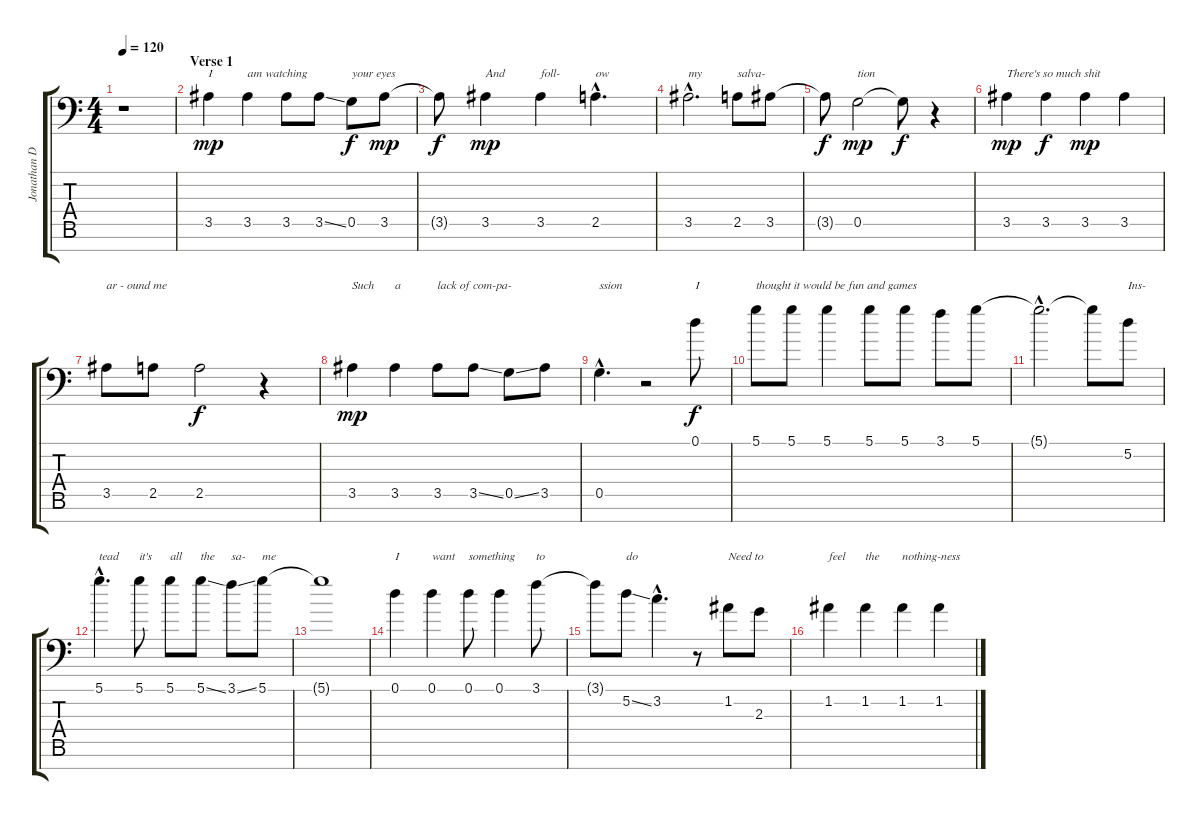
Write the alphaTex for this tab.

\track ("Jonathan Davis - Vocals" "Jonathan D") {instrument distortionguitar}
\staff {score tabs}
\tuning (D4 A3 F3 C3 G2 D2 A1) {hide}
\ts (4 4)
\tempo 120
\clef f4
\ks c
r.1{dy mp} |
\section ("" "Verse 1")
3.5.4{txt "I"} 3.5.4{txt "am watching"} 3.5.8 3.5{ss}.8 0.5.8{txt "your eyes" dy f} 3.5.8{dy mp} |
3.5{t}.8{dy f} 3.5.4{txt "And" dy mp} 3.5.4{txt "foll-"} 2.5{hac}.4{d txt "ow"} |
3.5{hac}.2{d txt "my"} 2.5.8{txt "salva-"} 3.5.8 |
3.5{t}.8{dy f} 0.5.2{txt "tion" dy mp} 0.5{t}.8{dy f} r.4 |
3.5.4{txt "There's so much shit" dy mp} 3.5.4{dy f} 3.5.4{dy mp} 3.5.4 |
3.5.8{txt "ar - ound me"} 2.5.8 2.5.2{dy f} r.4 |
3.5.4{txt "Such" dy mp} 3.5.4{txt "a"} 3.5.8{txt "lack of com-pa-"} 3.5{ss}.8 0.5{ss}.8 3.5.8 |
0.5{hac}.4{d txt "ssion"} r.2 0.1.8{txt "I" dy f} |
5.1.8{txt "thought it would be fun and games"} 5.1.8 5.1.4 5.1.8 5.1.8 3.1.8 5.1.8 |
5.1{hac t}.2{d} 5.1{t}.8 5.2.8{txt "Ins-"} |
5.1{hac}.4{d txt "tead"} 5.1.8{txt "it's"} 5.1.8{txt "all"} 5.1{ss}.8{txt "the"} 3.1{ss}.8{txt "sa-"} 5.1.8{txt "me"} |
5.1{t}.1 |
0.1.4{txt "I"} 0.1.4{txt "want"} 0.1.8{txt "something"} 0.1.4 3.1.8{txt "to"} |
3.1{t}.8 5.2{ss}.8{txt "do"} 3.2{hac}.4{d} r.8 1.2.8{txt "Need to"} 2.3.8 |
1.2.4{txt "feel"} 1.2.4{txt "the"} 1.2.4{txt "nothing-ness"} 1.2.4
